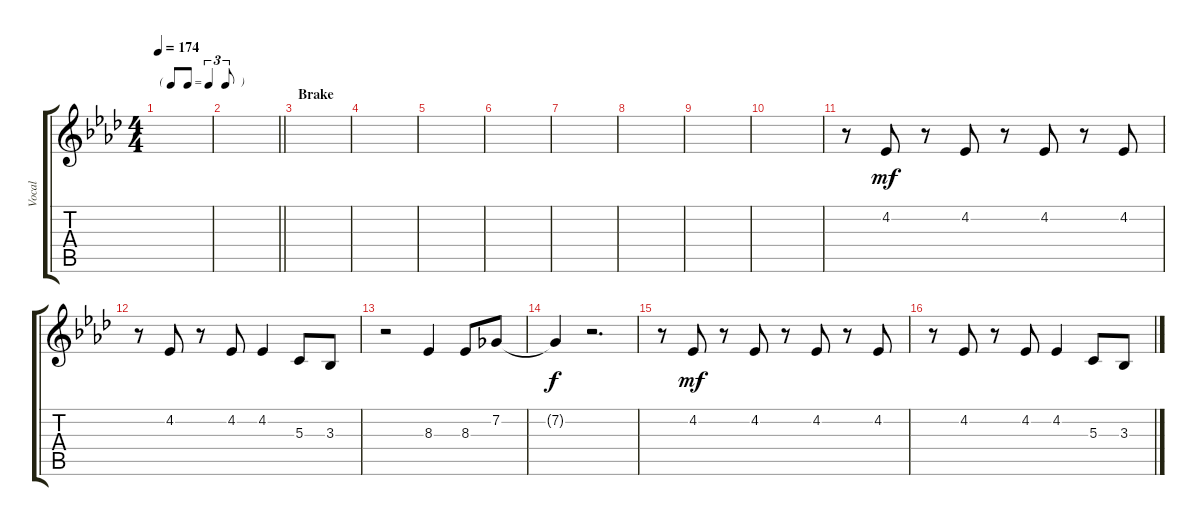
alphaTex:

\track ("Vocal" "Vocal") {instrument lead6voice}
\staff {score tabs}
\tuning (E4 B3 G3 D3 A2 E2) {hide}
\ts (4 4)
\tf triplet8th
\tempo 174
\clef g2
\ks ab
|
\barLineRight lightlight
|
\section ("" "Brake")
|
|
|
|
|
|
|
|
r.8 4.2.8{dy mf} r.8 4.2.8 r.8 4.2.8 r.8 4.2.8 |
r.8 4.2.8 r.8 4.2.8 4.2.4 5.3.8 3.3.8 |
r.2 8.3.4 8.3.8 7.2.8 |
7.2{t}.4{dy f} r.2{d} |
r.8 4.2.8{dy mf} r.8 4.2.8 r.8 4.2.8 r.8 4.2.8 |
r.8 4.2.8 r.8 4.2.8 4.2.4 5.3.8 3.3.8
